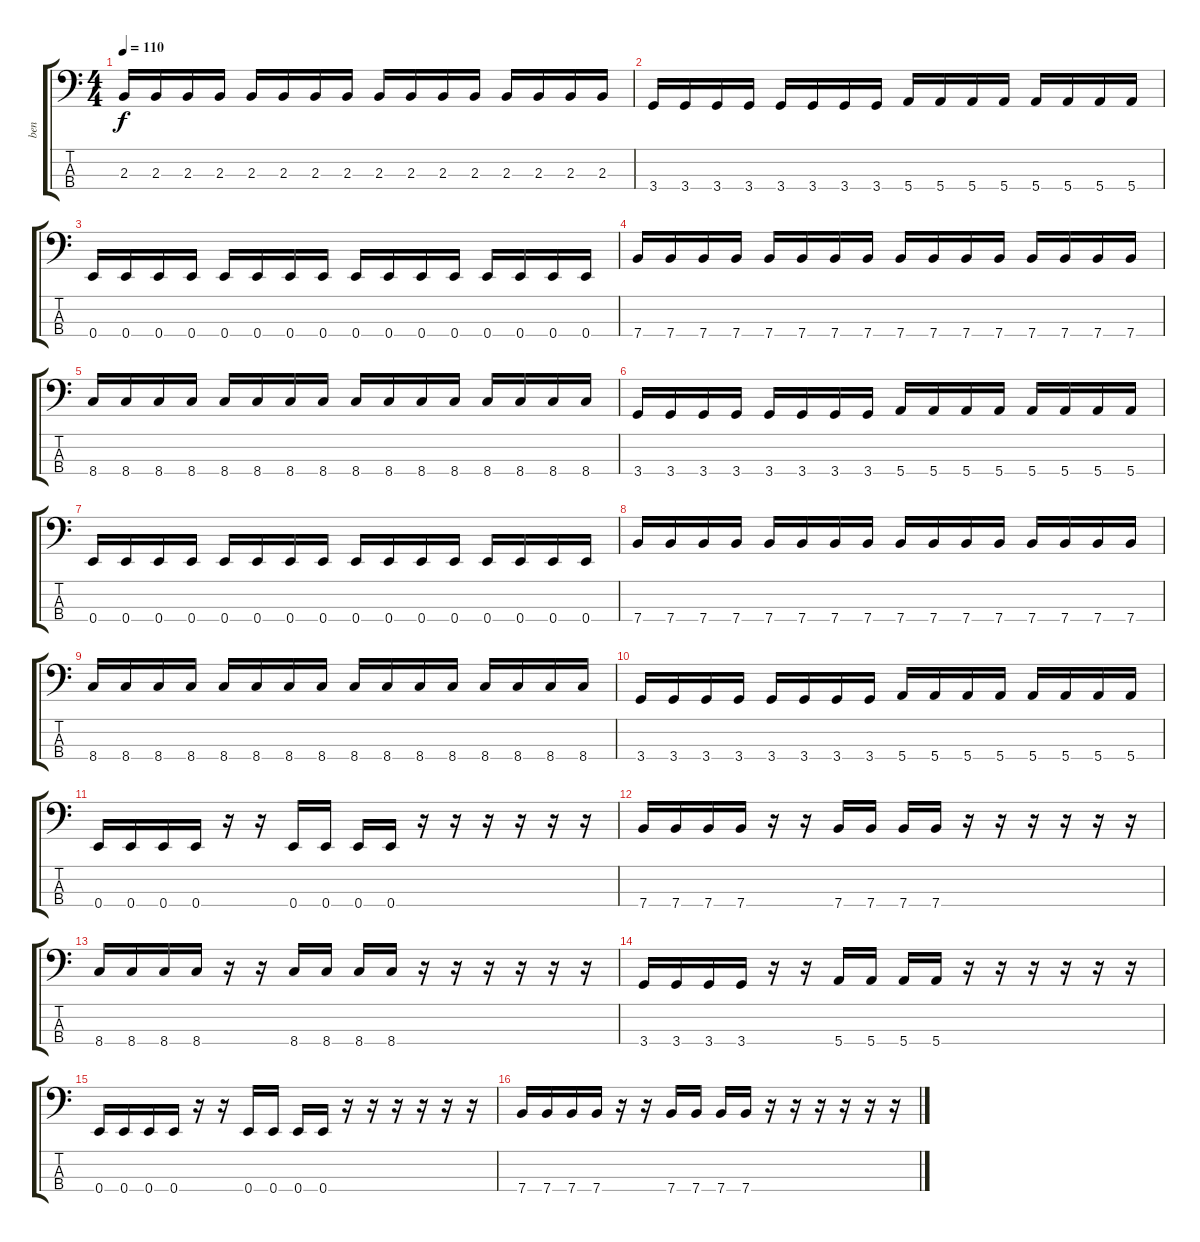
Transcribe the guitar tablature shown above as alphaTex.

\track ("ben" "ben") {instrument electricbassfinger}
\staff {score tabs}
\tuning (G2 D2 A1 E1) {hide}
\ts (4 4)
\tempo 110
\clef f4
\ks c
2.3.16{dy f} 2.3.16 2.3.16 2.3.16 2.3.16 2.3.16 2.3.16 2.3.16 2.3.16 2.3.16 2.3.16 2.3.16 2.3.16 2.3.16 2.3.16 2.3.16 |
3.4.16 3.4.16 3.4.16 3.4.16 3.4.16 3.4.16 3.4.16 3.4.16 5.4.16 5.4.16 5.4.16 5.4.16 5.4.16 5.4.16 5.4.16 5.4.16 |
0.4.16 0.4.16 0.4.16 0.4.16 0.4.16 0.4.16 0.4.16 0.4.16 0.4.16 0.4.16 0.4.16 0.4.16 0.4.16 0.4.16 0.4.16 0.4.16 |
7.4.16 7.4.16 7.4.16 7.4.16 7.4.16 7.4.16 7.4.16 7.4.16 7.4.16 7.4.16 7.4.16 7.4.16 7.4.16 7.4.16 7.4.16 7.4.16 |
8.4.16 8.4.16 8.4.16 8.4.16 8.4.16 8.4.16 8.4.16 8.4.16 8.4.16 8.4.16 8.4.16 8.4.16 8.4.16 8.4.16 8.4.16 8.4.16 |
3.4.16 3.4.16 3.4.16 3.4.16 3.4.16 3.4.16 3.4.16 3.4.16 5.4.16 5.4.16 5.4.16 5.4.16 5.4.16 5.4.16 5.4.16 5.4.16 |
0.4.16 0.4.16 0.4.16 0.4.16 0.4.16 0.4.16 0.4.16 0.4.16 0.4.16 0.4.16 0.4.16 0.4.16 0.4.16 0.4.16 0.4.16 0.4.16 |
7.4.16 7.4.16 7.4.16 7.4.16 7.4.16 7.4.16 7.4.16 7.4.16 7.4.16 7.4.16 7.4.16 7.4.16 7.4.16 7.4.16 7.4.16 7.4.16 |
8.4.16 8.4.16 8.4.16 8.4.16 8.4.16 8.4.16 8.4.16 8.4.16 8.4.16 8.4.16 8.4.16 8.4.16 8.4.16 8.4.16 8.4.16 8.4.16 |
3.4.16 3.4.16 3.4.16 3.4.16 3.4.16 3.4.16 3.4.16 3.4.16 5.4.16 5.4.16 5.4.16 5.4.16 5.4.16 5.4.16 5.4.16 5.4.16 |
0.4.16 0.4.16 0.4.16 0.4.16 r.16 r.16 0.4.16 0.4.16 0.4.16 0.4.16 r.16 r.16 r.16 r.16 r.16 r.16 |
7.4.16 7.4.16 7.4.16 7.4.16 r.16 r.16 7.4.16 7.4.16 7.4.16 7.4.16 r.16 r.16 r.16 r.16 r.16 r.16 |
8.4.16 8.4.16 8.4.16 8.4.16 r.16 r.16 8.4.16 8.4.16 8.4.16 8.4.16 r.16 r.16 r.16 r.16 r.16 r.16 |
3.4.16 3.4.16 3.4.16 3.4.16 r.16 r.16 5.4.16 5.4.16 5.4.16 5.4.16 r.16 r.16 r.16 r.16 r.16 r.16 |
0.4.16 0.4.16 0.4.16 0.4.16 r.16 r.16 0.4.16 0.4.16 0.4.16 0.4.16 r.16 r.16 r.16 r.16 r.16 r.16 |
7.4.16 7.4.16 7.4.16 7.4.16 r.16 r.16 7.4.16 7.4.16 7.4.16 7.4.16 r.16 r.16 r.16 r.16 r.16 r.16
